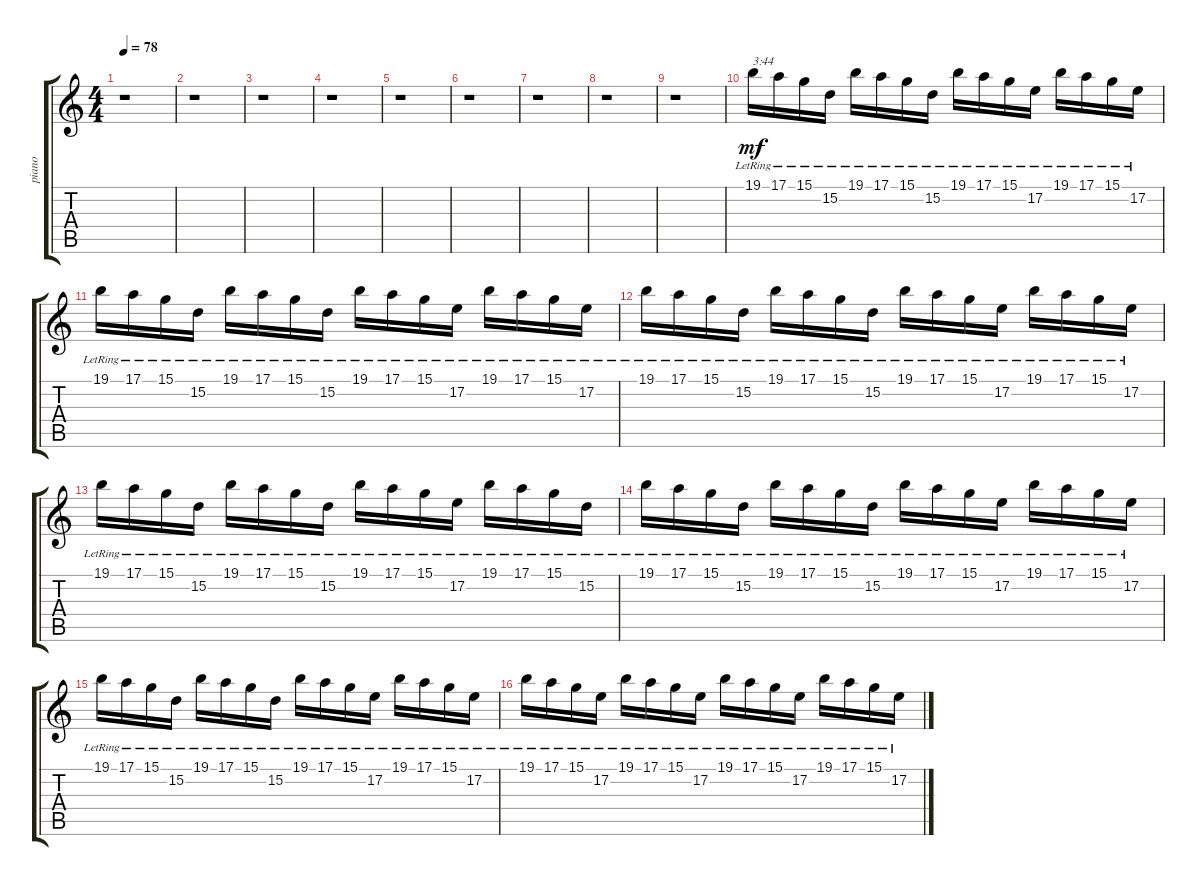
\track ("piano" "piano") {instrument acousticgrandpiano}
\staff {score tabs}
\tuning (E4 B3 G3 D3 A2 E2) {hide}
\ts (4 4)
\tempo 78
\clef g2
\ks c
r.1{dy f} |
r.1 |
r.1 |
r.1 |
r.1 |
r.1 |
r.1 |
r.1 |
r.1 |
19.1{lr}.16{txt "3:44" dy mf instrument brightacousticpiano} 17.1{lr}.16 15.1{lr}.16 15.2{lr}.16 19.1{lr}.16 17.1{lr}.16 15.1{lr}.16 15.2{lr}.16 19.1{lr}.16 17.1{lr}.16 15.1{lr}.16 17.2{lr}.16 19.1{lr}.16 17.1{lr}.16 15.1{lr}.16 17.2{lr}.16 |
19.1{lr}.16{txt " "} 17.1{lr}.16 15.1{lr}.16 15.2{lr}.16 19.1{lr}.16 17.1{lr}.16 15.1{lr}.16 15.2{lr}.16 19.1{lr}.16 17.1{lr}.16 15.1{lr}.16 17.2{lr}.16 19.1{lr}.16 17.1{lr}.16 15.1{lr}.16 17.2{lr}.16 |
19.1{lr}.16{txt " "} 17.1{lr}.16 15.1{lr}.16 15.2{lr}.16 19.1{lr}.16 17.1{lr}.16 15.1{lr}.16 15.2{lr}.16 19.1{lr}.16 17.1{lr}.16 15.1{lr}.16 17.2{lr}.16 19.1{lr}.16 17.1{lr}.16 15.1{lr}.16 17.2{lr}.16 |
19.1{lr}.16{txt " "} 17.1{lr}.16 15.1{lr}.16 15.2{lr}.16 19.1{lr}.16 17.1{lr}.16 15.1{lr}.16 15.2{lr}.16 19.1{lr}.16 17.1{lr}.16 15.1{lr}.16 17.2{lr}.16 19.1{lr}.16 17.1{lr}.16 15.1{lr}.16 15.2{lr}.16 |
19.1{lr}.16{txt " "} 17.1{lr}.16 15.1{lr}.16 15.2{lr}.16 19.1{lr}.16 17.1{lr}.16 15.1{lr}.16 15.2{lr}.16 19.1{lr}.16 17.1{lr}.16 15.1{lr}.16 17.2{lr}.16 19.1{lr}.16 17.1{lr}.16 15.1{lr}.16 17.2{lr}.16 |
19.1{lr}.16{txt " "} 17.1{lr}.16 15.1{lr}.16 15.2{lr}.16 19.1{lr}.16 17.1{lr}.16 15.1{lr}.16 15.2{lr}.16 19.1{lr}.16 17.1{lr}.16 15.1{lr}.16 17.2{lr}.16 19.1{lr}.16 17.1{lr}.16 15.1{lr}.16 17.2{lr}.16 |
19.1{lr}.16{txt " "} 17.1{lr}.16 15.1{lr}.16 17.2{lr}.16 19.1{lr}.16 17.1{lr}.16 15.1{lr}.16 17.2{lr}.16 19.1{lr}.16 17.1{lr}.16 15.1{lr}.16 17.2{lr}.16 19.1{lr}.16 17.1{lr}.16 15.1{lr}.16 17.2{lr}.16
